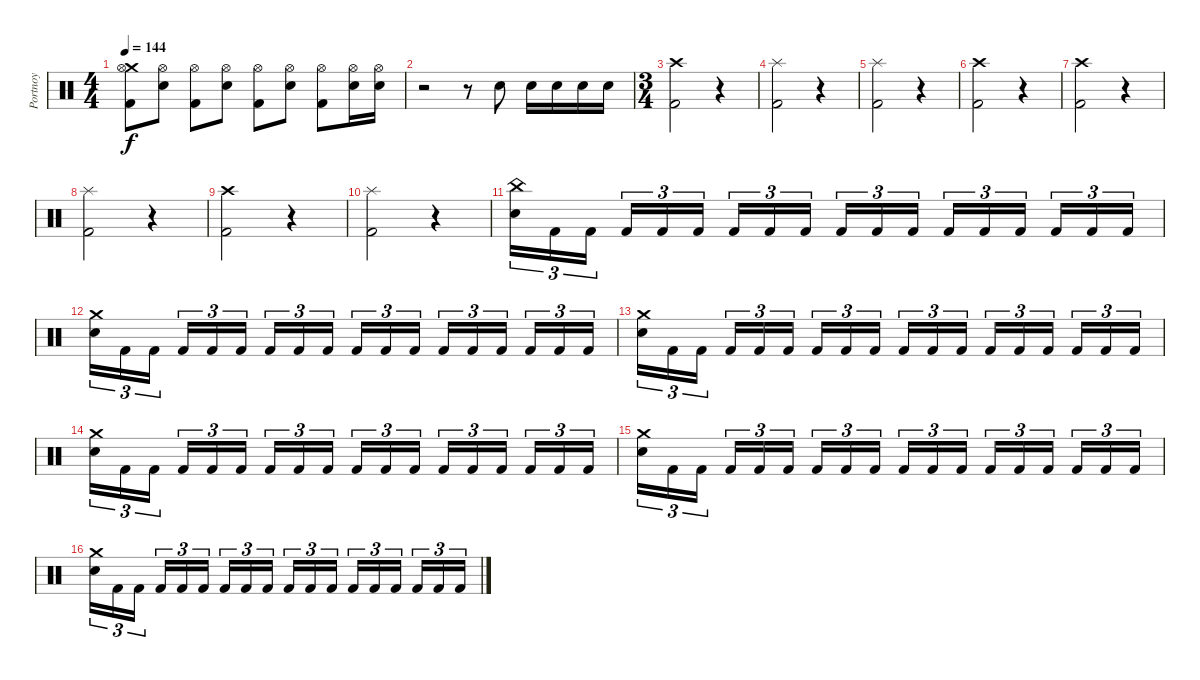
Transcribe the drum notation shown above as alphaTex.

\track ("Portnoy" "Portnoy") {instrument percussion}
\staff {score}
\articulation defaults
\ts (4 4)
\tempo 144
\clef neutral
\ks c
("Kick (hit) 2" "Crash medium (hit)" "Hi-Hat (open)").8{dy f} ("Snare (hit) 2" "Hi-Hat (open)").8 ("Kick (hit) 2" "Hi-Hat (open)").8 ("Snare (hit) 2" "Hi-Hat (open)").8 ("Kick (hit) 2" "Hi-Hat (open)").8 ("Snare (hit) 2" "Hi-Hat (open)").8 ("Kick (hit) 2" "Hi-Hat (open)").8 ("Snare (hit) 2" "Hi-Hat (open)").16 ("Snare (hit) 2" "Hi-Hat (open)").16 |
r.2 r.8 "Snare (hit) 2".8 "Snare (hit) 2".16 "Snare (hit) 2".16 "Snare (hit) 2".16 "Snare (hit) 2".16 |
\ts (3 4)
("Crash high (hit)" "Kick (hit) 2").2 r.4 |
("Splash (hit)" "Kick (hit) 2").2 r.4 |
("Splash (hit)" "Kick (hit) 2").2 r.4 |
("Crash high (hit)" "Kick (hit) 2").2 r.4 |
("Crash high (hit)" "Kick (hit) 2").2 r.4 |
("Splash (hit)" "Kick (hit) 2").2 r.4 |
("Crash high (hit)" "Kick (hit) 2").2 r.4 |
("Splash (hit)" "Kick (hit) 2").2 r.4 |
("China (hit)" "Snare (hit) 2").16{tu (3 2)} "Kick (hit) 2".16{tu (3 2)} "Kick (hit) 2".16{tu (3 2)} "Kick (hit) 2".16{tu (3 2)} "Kick (hit) 2".16{tu (3 2)} "Kick (hit) 2".16{tu (3 2)} "Kick (hit) 2".16{tu (3 2)} "Kick (hit) 2".16{tu (3 2)} "Kick (hit) 2".16{tu (3 2)} "Kick (hit) 2".16{tu (3 2)} "Kick (hit) 2".16{tu (3 2)} "Kick (hit) 2".16{tu (3 2)} "Kick (hit) 2".16{tu (3 2)} "Kick (hit) 2".16{tu (3 2)} "Kick (hit) 2".16{tu (3 2)} "Kick (hit) 2".16{tu (3 2)} "Kick (hit) 2".16{tu (3 2)} "Kick (hit) 2".16{tu (3 2)} |
("Crash medium (hit)" "Snare (hit) 2").16{tu (3 2)} "Kick (hit) 2".16{tu (3 2)} "Kick (hit) 2".16{tu (3 2)} "Kick (hit) 2".16{tu (3 2)} "Kick (hit) 2".16{tu (3 2)} "Kick (hit) 2".16{tu (3 2)} "Kick (hit) 2".16{tu (3 2)} "Kick (hit) 2".16{tu (3 2)} "Kick (hit) 2".16{tu (3 2)} "Kick (hit) 2".16{tu (3 2)} "Kick (hit) 2".16{tu (3 2)} "Kick (hit) 2".16{tu (3 2)} "Kick (hit) 2".16{tu (3 2)} "Kick (hit) 2".16{tu (3 2)} "Kick (hit) 2".16{tu (3 2)} "Kick (hit) 2".16{tu (3 2)} "Kick (hit) 2".16{tu (3 2)} "Kick (hit) 2".16{tu (3 2)} |
("Crash medium (hit)" "Snare (hit) 2").16{tu (3 2)} "Kick (hit) 2".16{tu (3 2)} "Kick (hit) 2".16{tu (3 2)} "Kick (hit) 2".16{tu (3 2)} "Kick (hit) 2".16{tu (3 2)} "Kick (hit) 2".16{tu (3 2)} "Kick (hit) 2".16{tu (3 2)} "Kick (hit) 2".16{tu (3 2)} "Kick (hit) 2".16{tu (3 2)} "Kick (hit) 2".16{tu (3 2)} "Kick (hit) 2".16{tu (3 2)} "Kick (hit) 2".16{tu (3 2)} "Kick (hit) 2".16{tu (3 2)} "Kick (hit) 2".16{tu (3 2)} "Kick (hit) 2".16{tu (3 2)} "Kick (hit) 2".16{tu (3 2)} "Kick (hit) 2".16{tu (3 2)} "Kick (hit) 2".16{tu (3 2)} |
("Crash medium (hit)" "Snare (hit) 2").16{tu (3 2)} "Kick (hit) 2".16{tu (3 2)} "Kick (hit) 2".16{tu (3 2)} "Kick (hit) 2".16{tu (3 2)} "Kick (hit) 2".16{tu (3 2)} "Kick (hit) 2".16{tu (3 2)} "Kick (hit) 2".16{tu (3 2)} "Kick (hit) 2".16{tu (3 2)} "Kick (hit) 2".16{tu (3 2)} "Kick (hit) 2".16{tu (3 2)} "Kick (hit) 2".16{tu (3 2)} "Kick (hit) 2".16{tu (3 2)} "Kick (hit) 2".16{tu (3 2)} "Kick (hit) 2".16{tu (3 2)} "Kick (hit) 2".16{tu (3 2)} "Kick (hit) 2".16{tu (3 2)} "Kick (hit) 2".16{tu (3 2)} "Kick (hit) 2".16{tu (3 2)} |
("Crash medium (hit)" "Snare (hit) 2").16{tu (3 2)} "Kick (hit) 2".16{tu (3 2)} "Kick (hit) 2".16{tu (3 2)} "Kick (hit) 2".16{tu (3 2)} "Kick (hit) 2".16{tu (3 2)} "Kick (hit) 2".16{tu (3 2)} "Kick (hit) 2".16{tu (3 2)} "Kick (hit) 2".16{tu (3 2)} "Kick (hit) 2".16{tu (3 2)} "Kick (hit) 2".16{tu (3 2)} "Kick (hit) 2".16{tu (3 2)} "Kick (hit) 2".16{tu (3 2)} "Kick (hit) 2".16{tu (3 2)} "Kick (hit) 2".16{tu (3 2)} "Kick (hit) 2".16{tu (3 2)} "Kick (hit) 2".16{tu (3 2)} "Kick (hit) 2".16{tu (3 2)} "Kick (hit) 2".16{tu (3 2)} |
("Crash medium (hit)" "Snare (hit) 2").16{tu (3 2)} "Kick (hit) 2".16{tu (3 2)} "Kick (hit) 2".16{tu (3 2)} "Kick (hit) 2".16{tu (3 2)} "Kick (hit) 2".16{tu (3 2)} "Kick (hit) 2".16{tu (3 2)} "Kick (hit) 2".16{tu (3 2)} "Kick (hit) 2".16{tu (3 2)} "Kick (hit) 2".16{tu (3 2)} "Kick (hit) 2".16{tu (3 2)} "Kick (hit) 2".16{tu (3 2)} "Kick (hit) 2".16{tu (3 2)} "Kick (hit) 2".16{tu (3 2)} "Kick (hit) 2".16{tu (3 2)} "Kick (hit) 2".16{tu (3 2)} "Kick (hit) 2".16{tu (3 2)} "Kick (hit) 2".16{tu (3 2)} "Kick (hit) 2".16{tu (3 2)}
